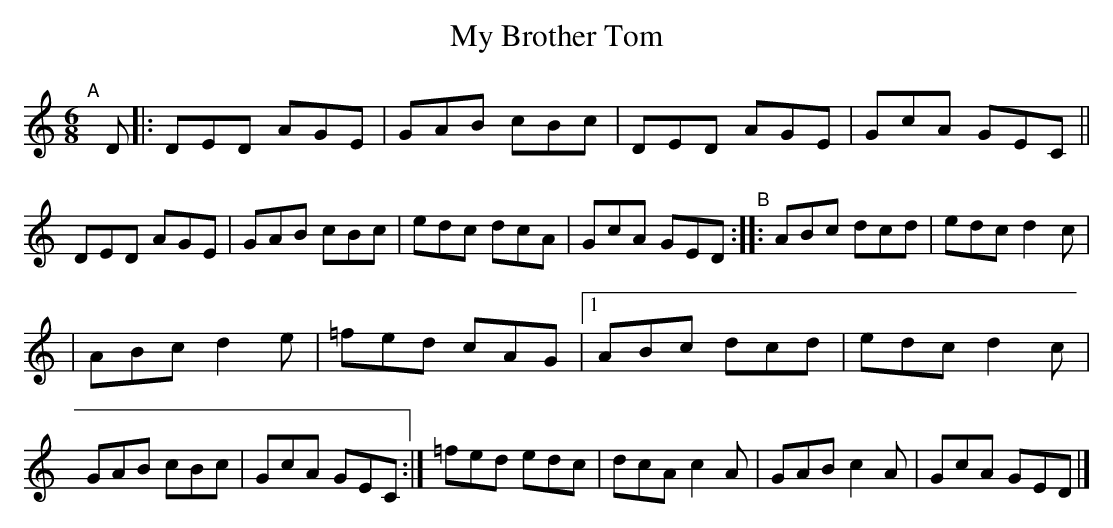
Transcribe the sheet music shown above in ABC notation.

X:1
T: My Brother Tom
M: 6/8
L: 1/8
K: Ddor
"^A"[|] D \
|: DED AGE | GAB cBc | DED AGE | GcA GEC \
|| DED AGE | GAB cBc | edc dcA | GcA GED \
"^B":: ABc dcd | edc d2c |
| ABc d2e | =fed cAG |\
[1 ABc dcd | edc d2c | GAB cBc | GcA GEC :|[\
2 =fed edc | dcA c2A | GAB c2A | GcA GED |]
